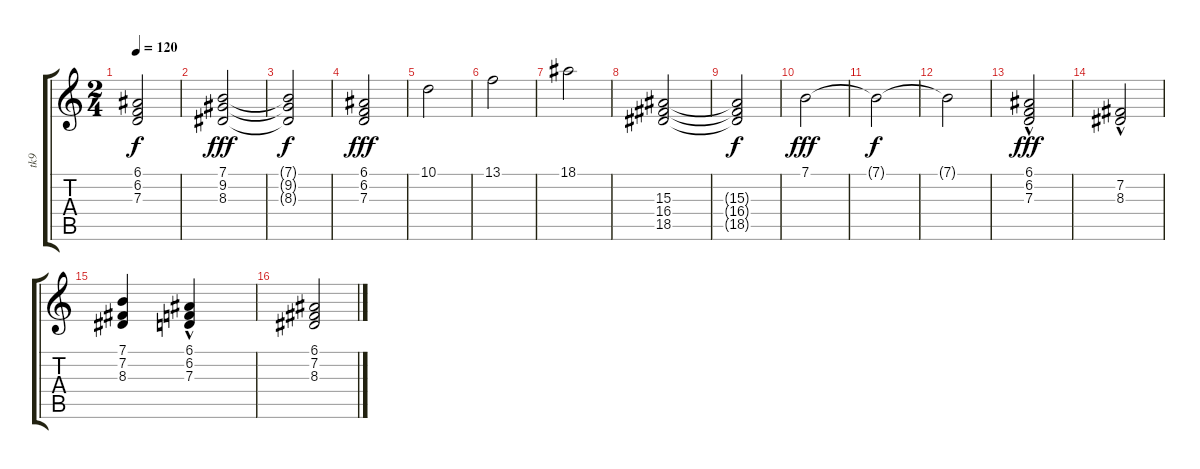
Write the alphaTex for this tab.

\track ("tk9" "tk9") {instrument stringensemble1}
\staff {score tabs}
\tuning (E4 B3 G3 D3 A2 E2) {hide}
\ts (2 4)
\tempo 120
\clef g2
\ks c
(6.1{t} 6.2{t} 7.3{t}).2{dy f} |
(7.1 9.2 8.3).2{dy fff} |
(7.1{t} 9.2{t} 8.3{t}).2{dy f} |
(6.1 6.2 7.3).2{dy fff} |
10.1.2 |
13.1.2 |
18.1.2 |
(15.3 16.4 18.5).2 |
(15.3{t} 16.4{t} 18.5{t}).2{dy f} |
7.1.2{dy fff} |
7.1{t}.2{dy f} |
7.1{t}.2 |
(6.1 6.2{hac} 7.3).2{dy fff} |
(7.2{hac} 8.3).2 |
(7.1 7.2 8.3).4 (6.1 6.2{hac} 7.3).4 |
(6.1 7.2 8.3).2
